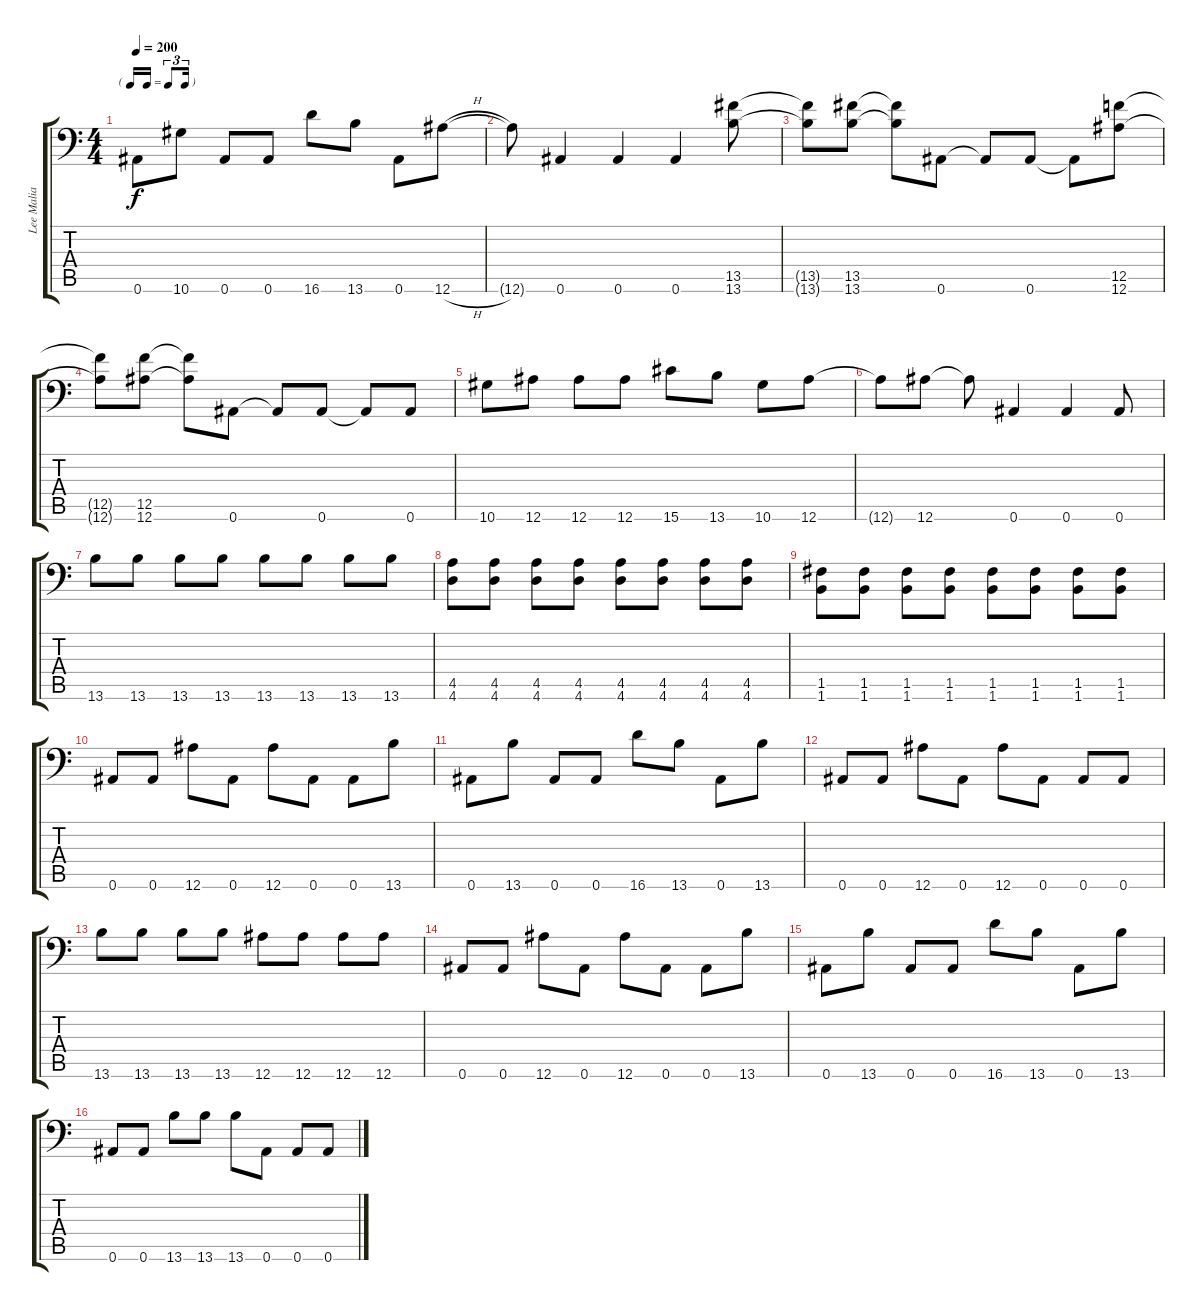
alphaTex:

\track ("Lee Malia" "Lee Malia") {solo instrument distortionguitar}
\staff {score tabs}
\tuning (C4 G3 Eb3 Bb2 F2 Bb1) {hide}
\ts (4 4)
\tf triplet16th
\tempo 200
\clef f4
\ks c
0.6.8{dy f} 10.6.8 0.6.8 0.6.8 16.6.8 13.6.8 0.6.8 12.6{h}.8 |
12.6{t}.8 0.6.4 0.6.4 0.6.4 (13.5 13.6).8 |
(13.5{t} 13.6{t}).8 (13.5 13.6).8 (13.5{t} 13.6{t}).8 0.6.8 0.6{t}.8 0.6.8 0.6{t}.8 (12.5 12.6).8 |
(12.5{t} 12.6{t}).8 (12.5 12.6).8 (12.5{t} 12.6{t}).8 0.6.8 0.6{t}.8 0.6.8 0.6{t}.8 0.6.8 |
10.6.8 12.6.8 12.6.8 12.6.8 15.6.8 13.6.8 10.6.8 12.6.8 |
12.6{t}.8 12.6.8 12.6{t}.8 0.6.4 0.6.4 0.6.8 |
13.6.8 13.6.8 13.6.8 13.6.8 13.6.8 13.6.8 13.6.8 13.6.8 |
(4.5 4.6).8 (4.5 4.6).8 (4.5 4.6).8 (4.5 4.6).8 (4.5 4.6).8 (4.5 4.6).8 (4.5 4.6).8 (4.5 4.6).8 |
(1.5 1.6).8 (1.5 1.6).8 (1.5 1.6).8 (1.5 1.6).8 (1.5 1.6).8 (1.5 1.6).8 (1.5 1.6).8 (1.5 1.6).8 |
0.6.8 0.6.8 12.6.8 0.6.8 12.6.8 0.6.8 0.6.8 13.6.8 |
0.6.8 13.6.8 0.6.8 0.6.8 16.6.8 13.6.8 0.6.8 13.6.8 |
0.6.8 0.6.8 12.6.8 0.6.8 12.6.8 0.6.8 0.6.8 0.6.8 |
13.6.8 13.6.8 13.6.8 13.6.8 12.6.8 12.6.8 12.6.8 12.6.8 |
0.6.8 0.6.8 12.6.8 0.6.8 12.6.8 0.6.8 0.6.8 13.6.8 |
0.6.8 13.6.8 0.6.8 0.6.8 16.6.8 13.6.8 0.6.8 13.6.8 |
0.6.8 0.6.8 13.6.8 13.6.8 13.6.8 0.6.8 0.6.8 0.6.8
